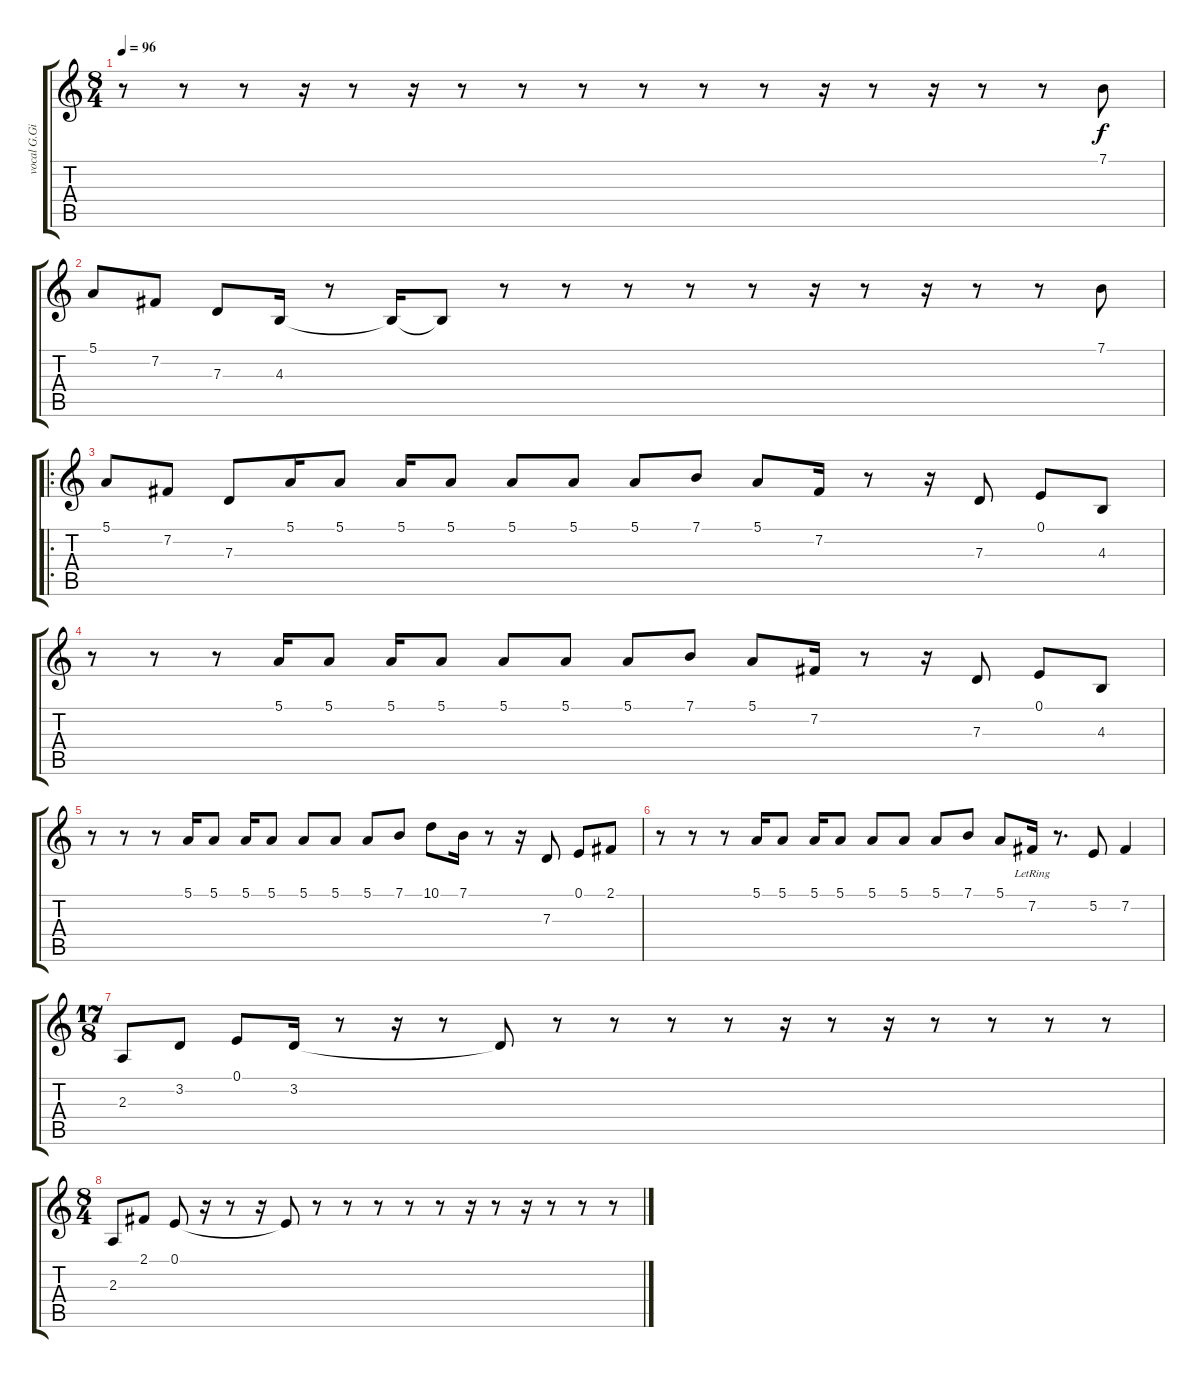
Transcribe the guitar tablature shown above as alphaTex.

\track ("vocal G.Gil" "vocal G.Gi") {instrument flute}
\staff {score tabs}
\tuning (E4 B3 G3 D3 A2 E2) {hide}
\ts (8 4)
\tempo 96
\clef g2
\ks c
r.8{dy f instrument flute} r.8 r.8 r.16 r.8 r.16 r.8 r.8 r.8 r.8 r.8 r.8 r.16 r.8 r.16 r.8 r.8 7.1.8 |
5.1.8 7.2.8 7.3.8 4.3.16 r.8 4.3{t}.16 4.3{t}.8 r.8 r.8 r.8 r.8 r.8 r.16 r.8 r.16 r.8 r.8 7.1.8 |
\ro
5.1.8 7.2.8 7.3.8 5.1.16 5.1.8 5.1.16 5.1.8 5.1.8 5.1.8 5.1.8 7.1.8 5.1.8 7.2.16 r.8 r.16 7.3.8 0.1.8 4.3.8 |
r.8 r.8 r.8 5.1.16 5.1.8 5.1.16 5.1.8 5.1.8 5.1.8 5.1.8 7.1.8 5.1.8 7.2.16 r.8 r.16 7.3.8 0.1.8 4.3.8 |
r.8 r.8 r.8 5.1.16 5.1.8 5.1.16 5.1.8 5.1.8 5.1.8 5.1.8 7.1.8 10.1.8 7.1.16 r.8 r.16 7.3.8 0.1.8 2.1.8 |
r.8 r.8 r.8 5.1.16 5.1.8 5.1.16 5.1.8 5.1.8 5.1.8 5.1.8 7.1.8 5.1.8 7.2{lr}.16 r.8{d} 5.2.8 7.2.4 |
\ts (17 8)
2.3.8 3.2.8 0.1.8 3.2.16 r.8 r.16 r.8 3.2{t}.8 r.8 r.8 r.8 r.8 r.16 r.8 r.16 r.8 r.8 r.8 r.8 |
\ts (8 4)
2.3.8 2.1.8 0.1.8 r.16 r.8 r.16 0.1{t}.8 r.8 r.8 r.8 r.8 r.8 r.16 r.8 r.16 r.8 r.8 r.8
